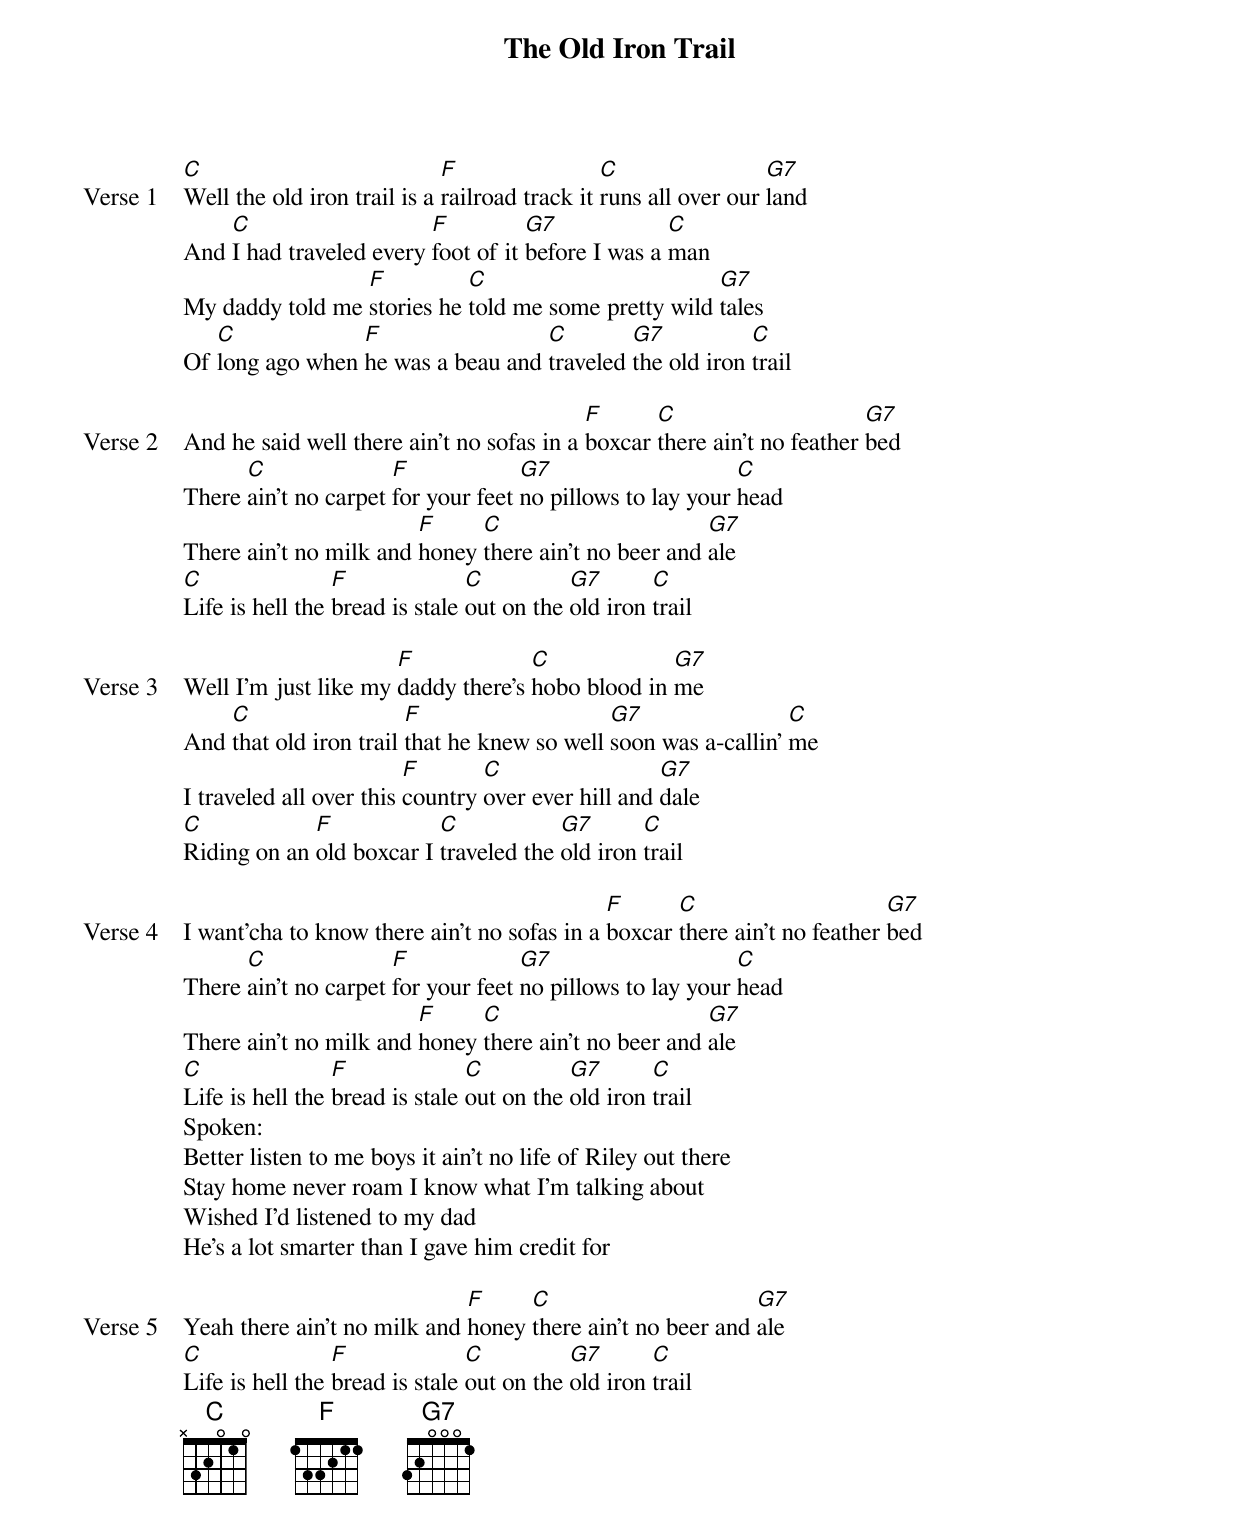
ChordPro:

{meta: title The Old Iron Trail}
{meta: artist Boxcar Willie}

{start_of_verse: Verse 1}
[C]Well the old iron trail is a [F]railroad track it [C]runs all over our [G7]land
And [C]I had traveled every [F]foot of it [G7]before I was a [C]man
My daddy told me [F]stories he [C]told me some pretty wild [G7]tales
Of [C]long ago when [F]he was a beau and [C]traveled [G7]the old iron [C]trail
{end_of_verse}

{start_of_verse: Verse 2}
And he said well there ain’t no sofas in a [F]boxcar [C]there ain’t no feather [G7]bed
There [C]ain’t no carpet [F]for your feet [G7]no pillows to lay your [C]head
There ain’t no milk and [F]honey [C]there ain’t no beer and [G7]ale
[C]Life is hell the [F]bread is stale [C]out on the [G7]old iron [C]trail
{end_of_verse}

{start_of_verse: Verse 3}
Well I’m just like my [F]daddy there’s [C]hobo blood in [G7]me
And [C]that old iron trail [F]that he knew so well [G7]soon was a-callin’ [C]me
I traveled all over this [F]country [C]over ever hill and [G7]dale
[C]Riding on an [F]old boxcar I [C]traveled the [G7]old iron [C]trail
{end_of_verse}

{start_of_verse: Verse 4}
I want’cha to know there ain't no sofas in a [F]boxcar [C]there ain’t no feather [G7]bed
There [C]ain’t no carpet [F]for your feet [G7]no pillows to lay your [C]head
There ain’t no milk and [F]honey [C]there ain’t no beer and [G7]ale
[C]Life is hell the [F]bread is stale [C]out on the [G7]old iron [C]trail
Spoken:
Better listen to me boys it ain’t no life of Riley out there
Stay home never roam I know what I’m talking about
Wished I’d listened to my dad
He’s a lot smarter than I gave him credit for
{end_of_verse}

{start_of_verse: Verse 5}
Yeah there ain’t no milk and [F]honey [C]there ain’t no beer and [G7]ale
[C]Life is hell the [F]bread is stale [C]out on the [G7]old iron [C]trail
{end_of_verse}
